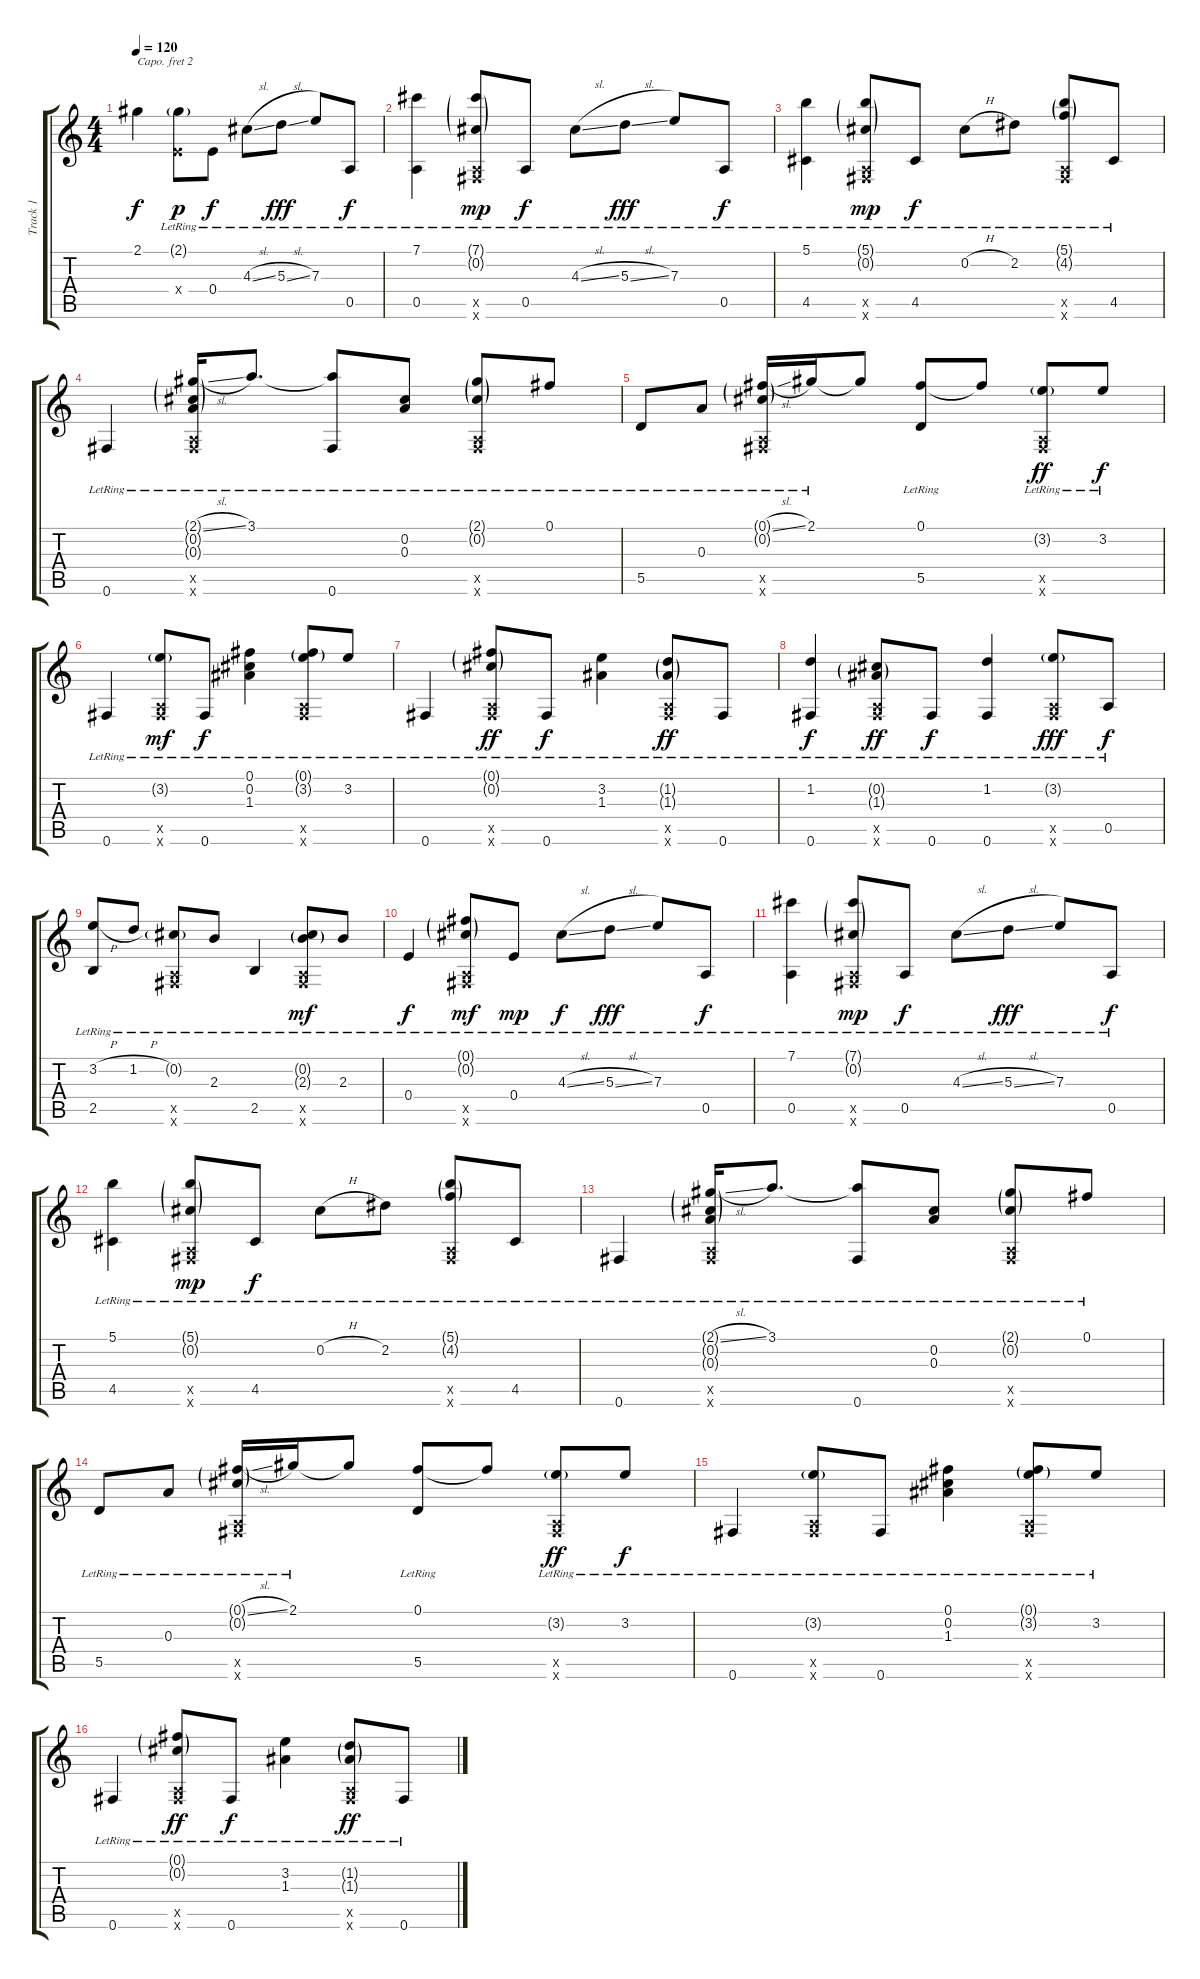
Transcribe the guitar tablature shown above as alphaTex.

\track ("Track 1" "Track 1") {instrument acousticguitarsteel}
\staff {score tabs}
\capo 2
\tuning (E4 B3 G3 D3 G2 E2) {hide}
\ts (4 4)
\tempo 120
\clef g2
\ks c
2.1{t}.4{dy f} (2.1{g lr} 0.4{x}).8{dy p} 0.4{lr}.8{dy f} 4.3{sl lr}.8 5.3{sl lr}.8{dy fff} 7.3{lr}.8 0.5{lr}.8{dy f} |
(7.1{lr} 0.5{lr}).4 (7.1{g lr} 0.2{g lr} 0.5{x} 0.6{x}).8{dy mp} 0.5{lr}.8{dy f} 4.3{sl lr}.8 5.3{sl lr}.8{dy fff} 7.3{lr}.8 0.5{lr}.8{dy f} |
(5.1{lr} 4.5{lr}).4 (5.1{g lr} 0.2{g lr} 0.5{x} 0.6{x}).8{dy mp} 4.5{lr}.8{dy f} 0.2{h lr}.8 2.2{lr}.8 (5.1{g lr} 4.2{g lr} 0.5{x} 0.6{x}).8 4.5{lr}.8 |
0.6{lr}.4 (2.1{sl g lr} 0.2{g lr} 0.3{g lr} 0.5{x} 0.6{x}).16 3.1{lr}.8{d} (3.1{t} 0.6{lr}).8 (0.2{lr} 0.3{lr}).8 (2.1{g lr} 0.2{g lr} 0.5{x} 0.6{x}).8 0.1{lr}.8 |
5.5{lr}.8 0.3{lr}.8 (0.1{sl g lr} 0.2{g lr} 0.5{x} 0.6{x}).16 2.1{lr}.16 2.1{t}.8 (0.1{lr} 5.5{lr}).8 0.1{t}.8 (3.2{g lr} 0.5{x} 0.6{x}).8{dy ff} 3.2{lr}.8{dy f} |
0.6{lr}.4 (3.2{g lr} 0.5{x} 0.6{x}).8{dy mf} 0.6{lr}.8{dy f} (0.1{lr} 0.2{lr} 1.3{lr}).4 (0.1{g lr} 3.2{g lr} 0.5{x} 0.6{x}).8 3.2{lr}.8 |
0.6{lr}.4 (0.1{g lr} 0.2{g lr} 0.5{x} 0.6{x}).8{dy ff} 0.6{lr}.8{dy f} (3.2{lr} 1.3{lr}).4 (1.2{g lr} 1.3{g lr} 0.5{x} 0.6{x}).8{dy ff} 0.6{lr}.8 |
(1.2{lr} 0.6{lr}).4{dy f} (0.2{g lr} 1.3{g lr} 0.5{x} 0.6{x}).8{dy ff} 0.6{lr}.8{dy f} (1.2{lr} 0.6{lr}).4 (3.2{g lr} 0.5{x} 0.6{x}).8{dy fff} 0.5{lr}.8{dy f} |
(3.2{h lr} 2.5{lr}).8 1.2{h lr}.8 (0.2{g lr} 0.5{x} 0.6{x}).8 2.3{lr}.8 2.5{lr}.4 (0.2{g lr} 2.3{g lr} 0.5{x} 0.6{x}).8{dy mf} 2.3{lr}.8 |
0.4{lr}.4{dy f} (0.1{g lr} 0.2{g lr} 0.5{x} 0.6{x}).8{dy mf} 0.4{lr}.8{dy mp} 4.3{sl lr}.8{dy f} 5.3{sl lr}.8{dy fff} 7.3{lr}.8 0.5{lr}.8{dy f} |
(7.1{lr} 0.5{lr}).4 (7.1{g lr} 0.2{g lr} 0.5{x} 0.6{x}).8{dy mp} 0.5{lr}.8{dy f} 4.3{sl lr}.8 5.3{sl lr}.8{dy fff} 7.3{lr}.8 0.5{lr}.8{dy f} |
(5.1{lr} 4.5{lr}).4 (5.1{g lr} 0.2{g lr} 0.5{x} 0.6{x}).8{dy mp} 4.5{lr}.8{dy f} 0.2{h lr}.8 2.2{lr}.8 (5.1{g lr} 4.2{g lr} 0.5{x} 0.6{x}).8 4.5{lr}.8 |
0.6{lr}.4 (2.1{sl g lr} 0.2{g lr} 0.3{g lr} 0.5{x} 0.6{x}).16 3.1{lr}.8{d} (3.1{t} 0.6{lr}).8 (0.2{lr} 0.3{lr}).8 (2.1{g lr} 0.2{g lr} 0.5{x} 0.6{x}).8 0.1{lr}.8 |
5.5{lr}.8 0.3{lr}.8 (0.1{sl g lr} 0.2{g lr} 0.5{x} 0.6{x}).16 2.1{lr}.16 2.1{t}.8 (0.1{lr} 5.5{lr}).8 0.1{t}.8 (3.2{g lr} 0.5{x} 0.6{x}).8{dy ff} 3.2{lr}.8{dy f} |
0.6{lr}.4 (3.2{g lr} 0.5{x} 0.6{x}).8 0.6{lr}.8 (0.1{lr} 0.2{lr} 1.3{lr}).4 (0.1{g lr} 3.2{g lr} 0.5{x} 0.6{x}).8 3.2{lr}.8 |
0.6{lr}.4 (0.1{g lr} 0.2{g lr} 0.5{x} 0.6{x}).8{dy ff} 0.6{lr}.8{dy f} (3.2{lr} 1.3{lr}).4 (1.2{g lr} 1.3{g lr} 0.5{x} 0.6{x}).8{dy ff} 0.6{lr}.8
